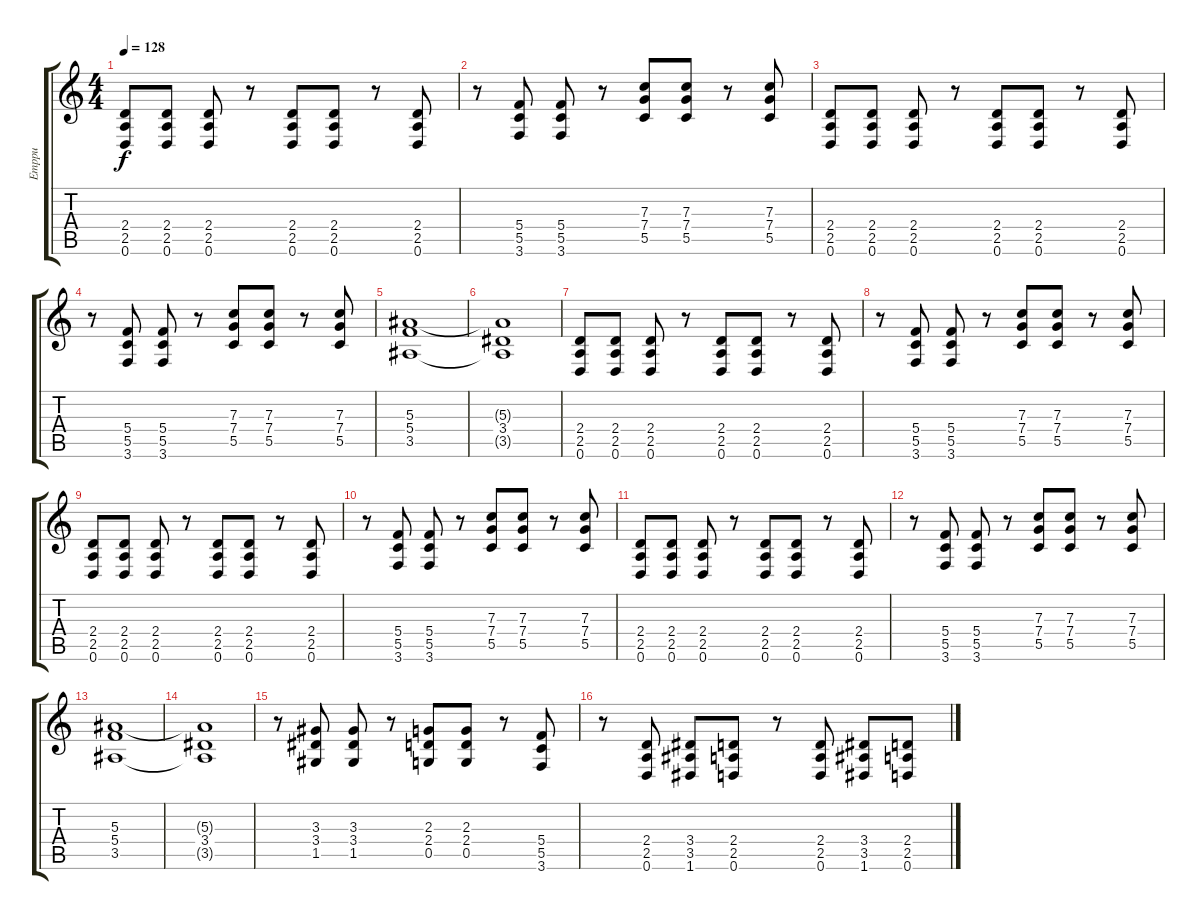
\track ("Emppu" "Emppu") {instrument distortionguitar}
\staff {score tabs}
\tuning (D4 A3 F3 C3 G2 D2) {hide}
\ts (4 4)
\tempo 128
\clef g2
\ks c
(2.4 2.5 0.6).8{dy f} (2.4 2.5 0.6).8 (2.4 2.5 0.6).8 r.8 (2.4 2.5 0.6).8 (2.4 2.5 0.6).8 r.8 (2.4 2.5 0.6).8 |
r.8 (5.4 5.5 3.6).8 (5.4 5.5 3.6).8 r.8 (7.3 7.4 5.5).8 (7.3 7.4 5.5).8 r.8 (7.3 7.4 5.5).8 |
(2.4 2.5 0.6).8 (2.4 2.5 0.6).8 (2.4 2.5 0.6).8 r.8 (2.4 2.5 0.6).8 (2.4 2.5 0.6).8 r.8 (2.4 2.5 0.6).8 |
r.8 (5.4 5.5 3.6).8 (5.4 5.5 3.6).8 r.8 (7.3 7.4 5.5).8 (7.3 7.4 5.5).8 r.8 (7.3 7.4 5.5).8 |
(5.3 5.4 3.5).1 |
(5.3{t} 3.4 3.5{t}).1 |
(2.4 2.5 0.6).8 (2.4 2.5 0.6).8 (2.4 2.5 0.6).8 r.8 (2.4 2.5 0.6).8 (2.4 2.5 0.6).8 r.8 (2.4 2.5 0.6).8 |
r.8 (5.4 5.5 3.6).8 (5.4 5.5 3.6).8 r.8 (7.3 7.4 5.5).8 (7.3 7.4 5.5).8 r.8 (7.3 7.4 5.5).8 |
(2.4 2.5 0.6).8 (2.4 2.5 0.6).8 (2.4 2.5 0.6).8 r.8 (2.4 2.5 0.6).8 (2.4 2.5 0.6).8 r.8 (2.4 2.5 0.6).8 |
r.8 (5.4 5.5 3.6).8 (5.4 5.5 3.6).8 r.8 (7.3 7.4 5.5).8 (7.3 7.4 5.5).8 r.8 (7.3 7.4 5.5).8 |
(2.4 2.5 0.6).8 (2.4 2.5 0.6).8 (2.4 2.5 0.6).8 r.8 (2.4 2.5 0.6).8 (2.4 2.5 0.6).8 r.8 (2.4 2.5 0.6).8 |
r.8 (5.4 5.5 3.6).8 (5.4 5.5 3.6).8 r.8 (7.3 7.4 5.5).8 (7.3 7.4 5.5).8 r.8 (7.3 7.4 5.5).8 |
(5.3 5.4 3.5).1 |
(5.3{t} 3.4 3.5{t}).1 |
r.8 (3.3 3.4 1.5).8 (3.3 3.4 1.5).8 r.8 (2.3 2.4 0.5).8 (2.3 2.4 0.5).8 r.8 (5.4 5.5 3.6).8 |
r.8 (2.4 2.5 0.6).8 (3.4 3.5 1.6).8 (2.4 2.5 0.6).8 r.8 (2.4 2.5 0.6).8 (3.4 3.5 1.6).8 (2.4 2.5 0.6).8
